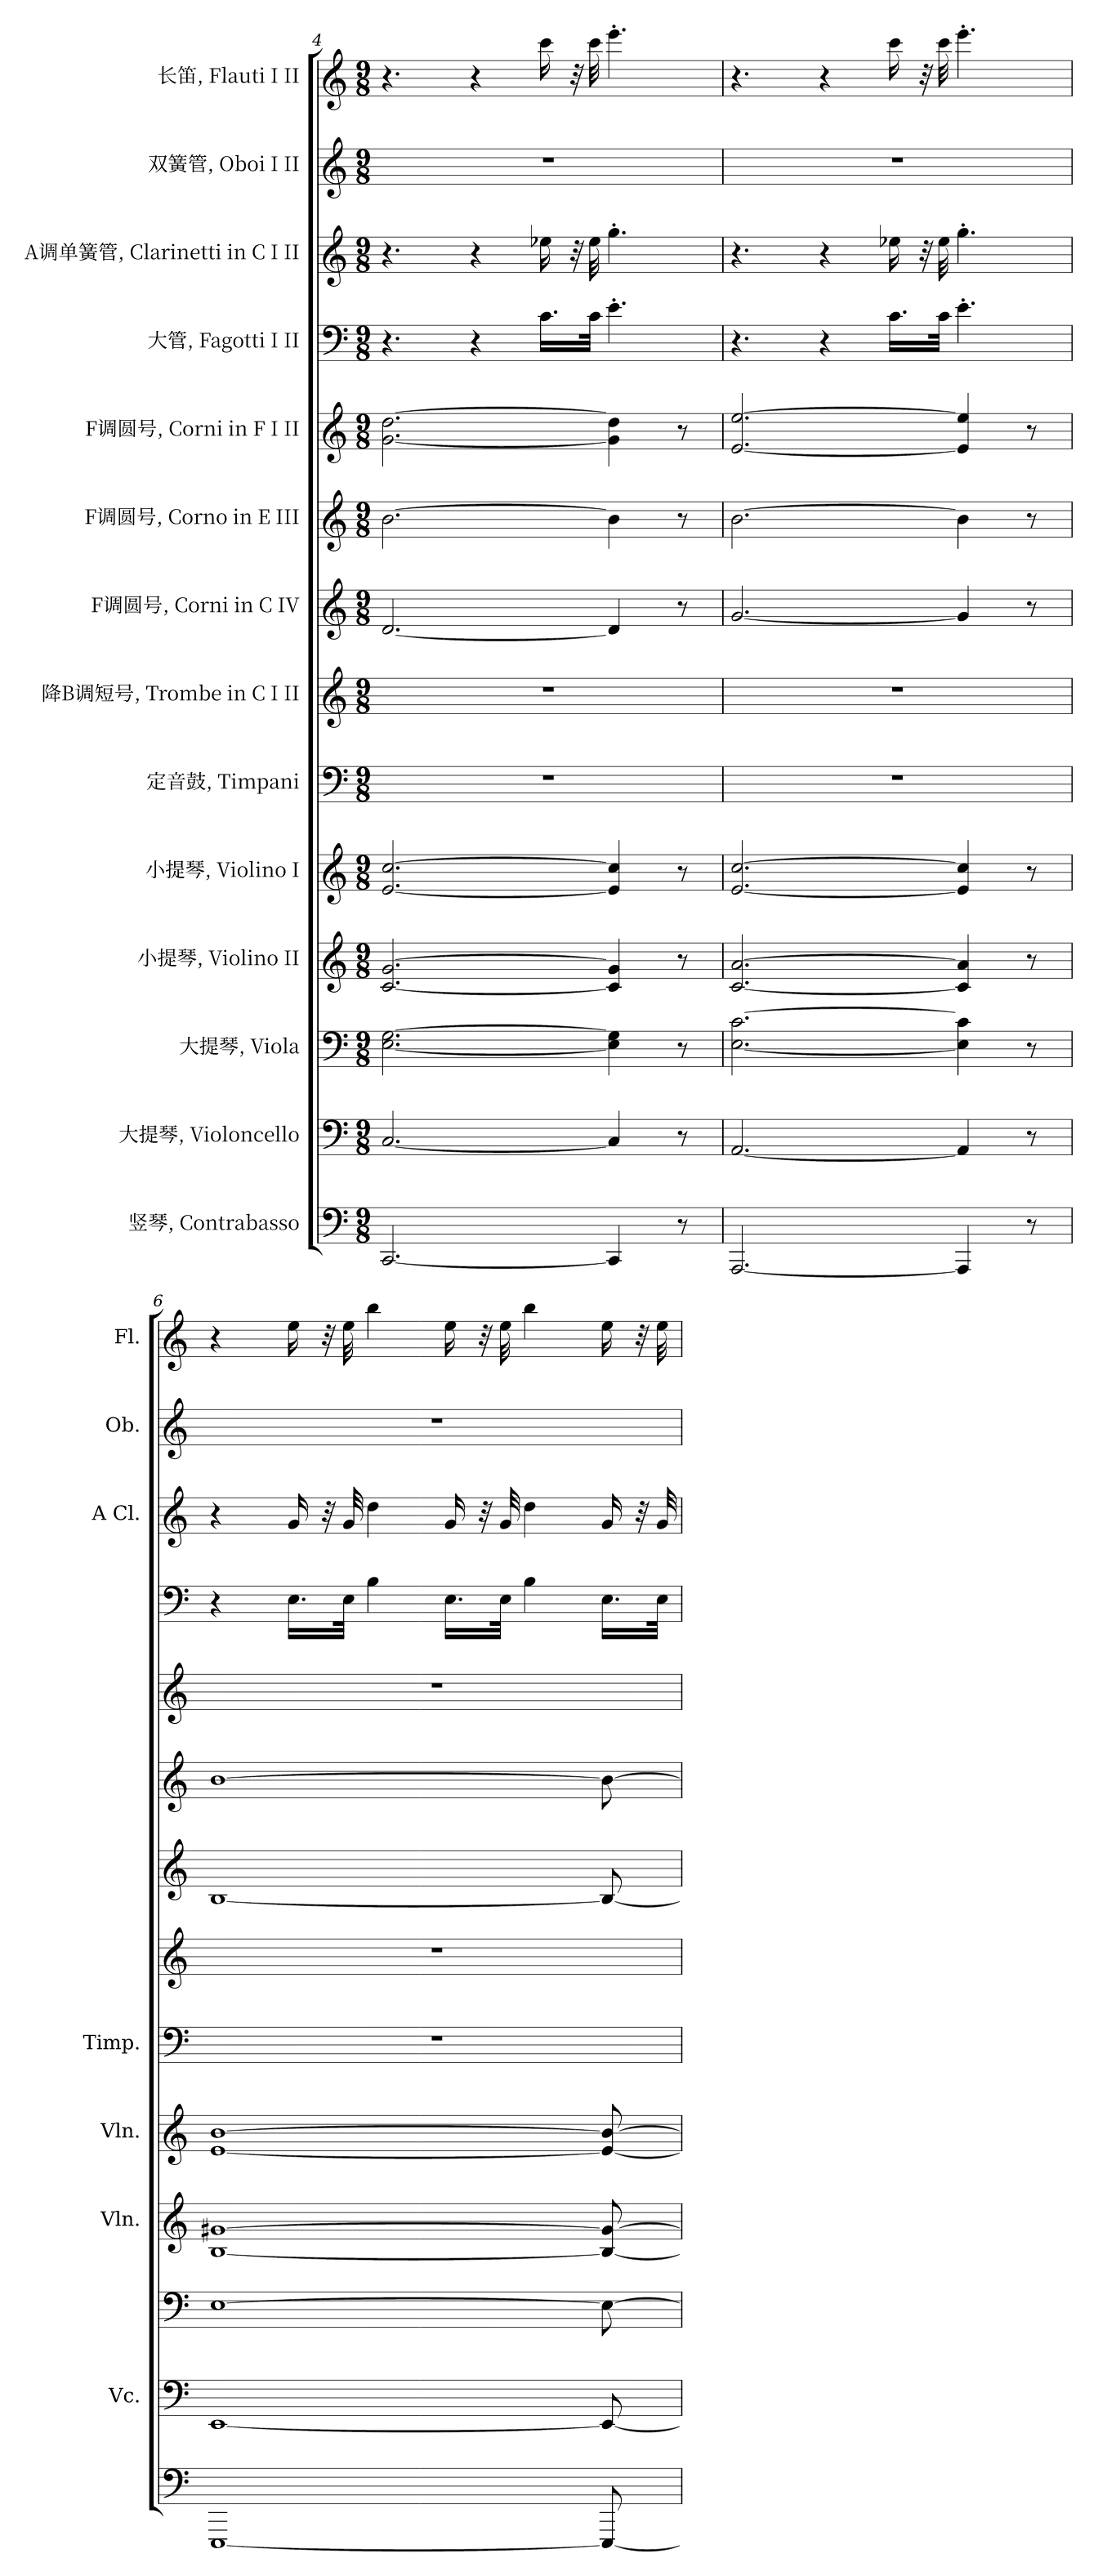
**kern	**kern	**kern	**kern	**kern	**kern	**kern	**kern	**kern	**kern	**kern	**kern	**kern	**kern
*part14	*part13	*part12	*part11	*part10	*part9	*part8	*part7	*part6	*part5	*part4	*part3	*part2	*part1
*staff14	*staff13	*staff12	*staff11	*staff10	*staff9	*staff8	*staff7	*staff6	*staff5	*staff4	*staff3	*staff2	*staff1
*I"竖琴, Contrabasso	*I"大提琴, Violoncello	*I"大提琴, Viola	*I"小提琴, Violino II	*I"小提琴, Violino I	*I"定音鼓, Timpani	*I"降B调短号, Trombe in C I II	*I"F调圆号, Corni in C IV	*I"F调圆号, Corno in E III	*I"F调圆号, Corni in F I II	*I"大管, Fagotti I II	*I"A调单簧管, Clarinetti in C I II	*I"双簧管, Oboi I II	*I"长笛, Flauti I II
*	*I'Vc.	*	*I'Vln.	*I'Vln.	*I'Timp.	*	*	*	*	*	*I'A Cl.	*I'Ob.	*I'Fl.
*clefF4	*clefF4	*clefF4	*clefG2	*clefG2	*clefF4	*clefG2	*clefG2	*clefG2	*clefG2	*clefF4	*clefG2	*clefG2	*clefG2
*	*	*	*	*	*	*ITrd1c2	*ITrd4c7	*ITrd4c7	*ITrd4c7	*	*ITrd1c2	*	*
*k[]	*k[]	*k[]	*k[]	*k[]	*k[]	*k[b-e-]	*k[b-]	*k[b-]	*k[b-]	*k[]	*k[b-e-]	*k[]	*k[]
*M9/8	*M9/8	*M9/8	*M9/8	*M9/8	*M9/8	*M9/8	*M9/8	*M9/8	*M9/8	*M9/8	*M9/8	*M9/8	*M9/8
*MM46	*MM46	*MM46	*MM46	*MM46	*MM46	*MM46	*MM46	*MM46	*MM46	*MM46	*MM46	*MM46	*MM46
=4	=4	=4	=4	=4	=4	=4	=4	=4	=4	=4	=4	=4	=4
[2.CC/	[2.C/	[2.E\ [2.G\	[2.c/ [2.g/	[2.e/ [2.cc/	8%9r	8%9r	[2.G/	[2.e\	[2.c\ [2.g\	4.r	4.r	8%9r	4.r
.	.	.	.	.	.	.	.	.	.	4r	4r	.	4r
*	*	*	*	*	*	*	*	*	*	*	*	*	*MM44
.	.	.	.	.	.	.	.	.	.	16.c\LL	16dd-X\	.	16ccc\
.	.	.	.	.	.	.	.	.	.	.	32r	.	32r
.	.	.	.	.	.	.	.	.	.	32c\JJk	32dd-\	.	32ccc\
4CC/]	4C/]	4E\] 4G\]	4c/] 4g/]	4e/] 4cc/]	.	.	4G/]	4e\]	4c\] 4g\]	4.e'\	4.ff'\	.	4.eee'\
8r	8r	8r	8r	8r	.	.	8r	8r	8r	.	.	.	.
!!LO:PB:g=z
=5	=5	=5	=5	=5	=5	=5	=5	=5	=5	=5	=5	=5	=5
*	*	*	*	*	*	*	*	*	*	*	*	*	*MM46
[2.AAA/	[2.AA/	[2.E\ [2.c\	[2.c/ [2.a/	[2.e/ [2.cc/	8%9r	8%9r	[2.c/	[2.e\	[2.A/ [2.a/	4.r	4.r	8%9r	4.r
.	.	.	.	.	.	.	.	.	.	4r	4r	.	4r
*	*	*	*	*	*	*	*	*	*	*	*	*	*MM45
.	.	.	.	.	.	.	.	.	.	16.c\LL	16dd-X\	.	16ccc\
.	.	.	.	.	.	.	.	.	.	.	32r	.	32r
.	.	.	.	.	.	.	.	.	.	32c\JJk	32dd-\	.	32ccc\
4AAA/]	4AA/]	4E\] 4c\]	4c/] 4a/]	4e/] 4cc/]	.	.	4c/]	4e\]	4A/] 4a/]	4.e'\	4.ff'\	.	4.eee'\
8r	8r	8r	8r	8r	.	.	8r	8r	8r	.	.	.	.
=6	=6	=6	=6	=6	=6	=6	=6	=6	=6	=6	=6	=6	=6
*	*	*	*	*	*	*	*	*	*	*	*	*	*MM46
[1EEE	[1EE	[1E	[1B [1g#X	[1e [1b	8%9r	8%9r	[1E	[1e	8%9r	4r	4r	8%9r	4r
.	.	.	.	.	.	.	.	.	.	16.E\LL	16f/	.	16ee\
.	.	.	.	.	.	.	.	.	.	.	32r	.	32r
.	.	.	.	.	.	.	.	.	.	32E\JJk	32f/	.	32ee\
.	.	.	.	.	.	.	.	.	.	4B\	4cc\	.	4bb\
.	.	.	.	.	.	.	.	.	.	16.E\LL	16f/	.	16ee\
.	.	.	.	.	.	.	.	.	.	.	32r	.	32r
.	.	.	.	.	.	.	.	.	.	32E\JJk	32f/	.	32ee\
.	.	.	.	.	.	.	.	.	.	4B\	4cc\	.	4bb\
8EEE/_	8EE/_	8E\_	8B/_ 8g#/_	8e/_ 8b/_	.	.	8E/_	8e\_	.	16.E\LL	16f/	.	16ee\
.	.	.	.	.	.	.	.	.	.	.	32r	.	32r
.	.	.	.	.	.	.	.	.	.	32E\JJk	32f/	.	32ee\
=	=	=	=	=	=	=	=	=	=	=	=	=	=
*-	*-	*-	*-	*-	*-	*-	*-	*-	*-	*-	*-	*-	*-
